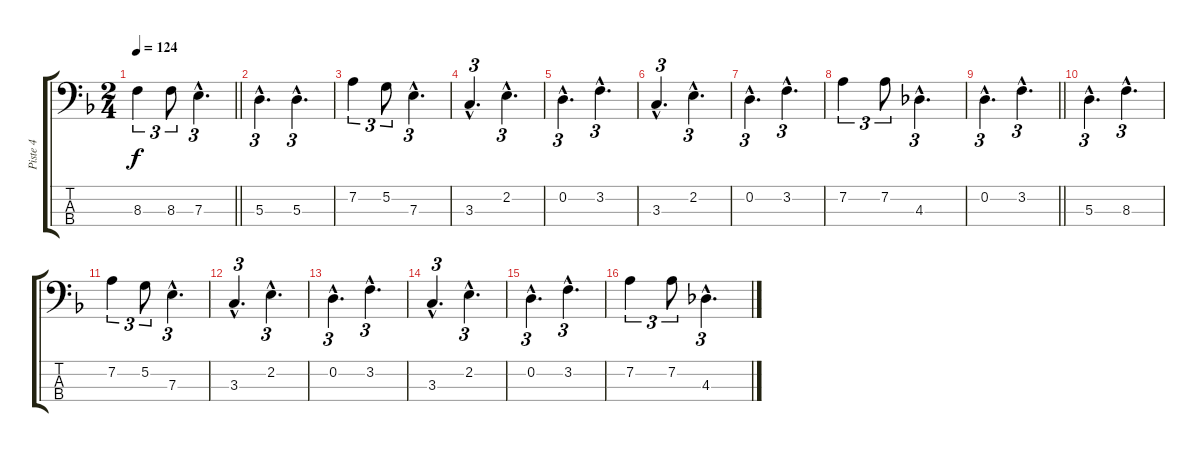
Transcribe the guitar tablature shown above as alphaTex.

\track ("Piste 4" "Piste 4") {instrument electricbassfinger}
\staff {score tabs}
\tuning (G2 D2 A1 E1) {hide}
\ts (2 4)
\tempo 124
\clef f4
\barLineRight lightlight
\ks dminor
8.3.4{tu (3 2) dy f} 8.3.8{tu (3 2)} 7.3{hac}.4{d tu (3 2)} |
5.3{hac}.4{d tu (3 2)} 5.3{hac}.4{d tu (3 2)} |
7.2.4{tu (3 2)} 5.2.8{tu (3 2)} 7.3{hac}.4{d tu (3 2)} |
3.3{hac}.4{d tu (3 2)} 2.2{hac}.4{d tu (3 2)} |
0.2{hac}.4{d tu (3 2)} 3.2{hac}.4{d tu (3 2)} |
3.3{hac}.4{d tu (3 2)} 2.2{hac}.4{d tu (3 2)} |
0.2{hac}.4{d tu (3 2)} 3.2{hac}.4{d tu (3 2)} |
7.2.4{tu (3 2)} 7.2.8{tu (3 2)} 4.3{hac}.4{d tu (3 2)} |
\barLineRight lightlight
0.2{hac}.4{d tu (3 2)} 3.2{hac}.4{d tu (3 2)} |
5.3{hac}.4{d tu (3 2)} 8.3{hac}.4{d tu (3 2)} |
7.2.4{tu (3 2)} 5.2.8{tu (3 2)} 7.3{hac}.4{d tu (3 2)} |
3.3{hac}.4{d tu (3 2)} 2.2{hac}.4{d tu (3 2)} |
0.2{hac}.4{d tu (3 2)} 3.2{hac}.4{d tu (3 2)} |
3.3{hac}.4{d tu (3 2)} 2.2{hac}.4{d tu (3 2)} |
0.2{hac}.4{d tu (3 2)} 3.2{hac}.4{d tu (3 2)} |
7.2.4{tu (3 2)} 7.2.8{tu (3 2)} 4.3{hac}.4{d tu (3 2)}
